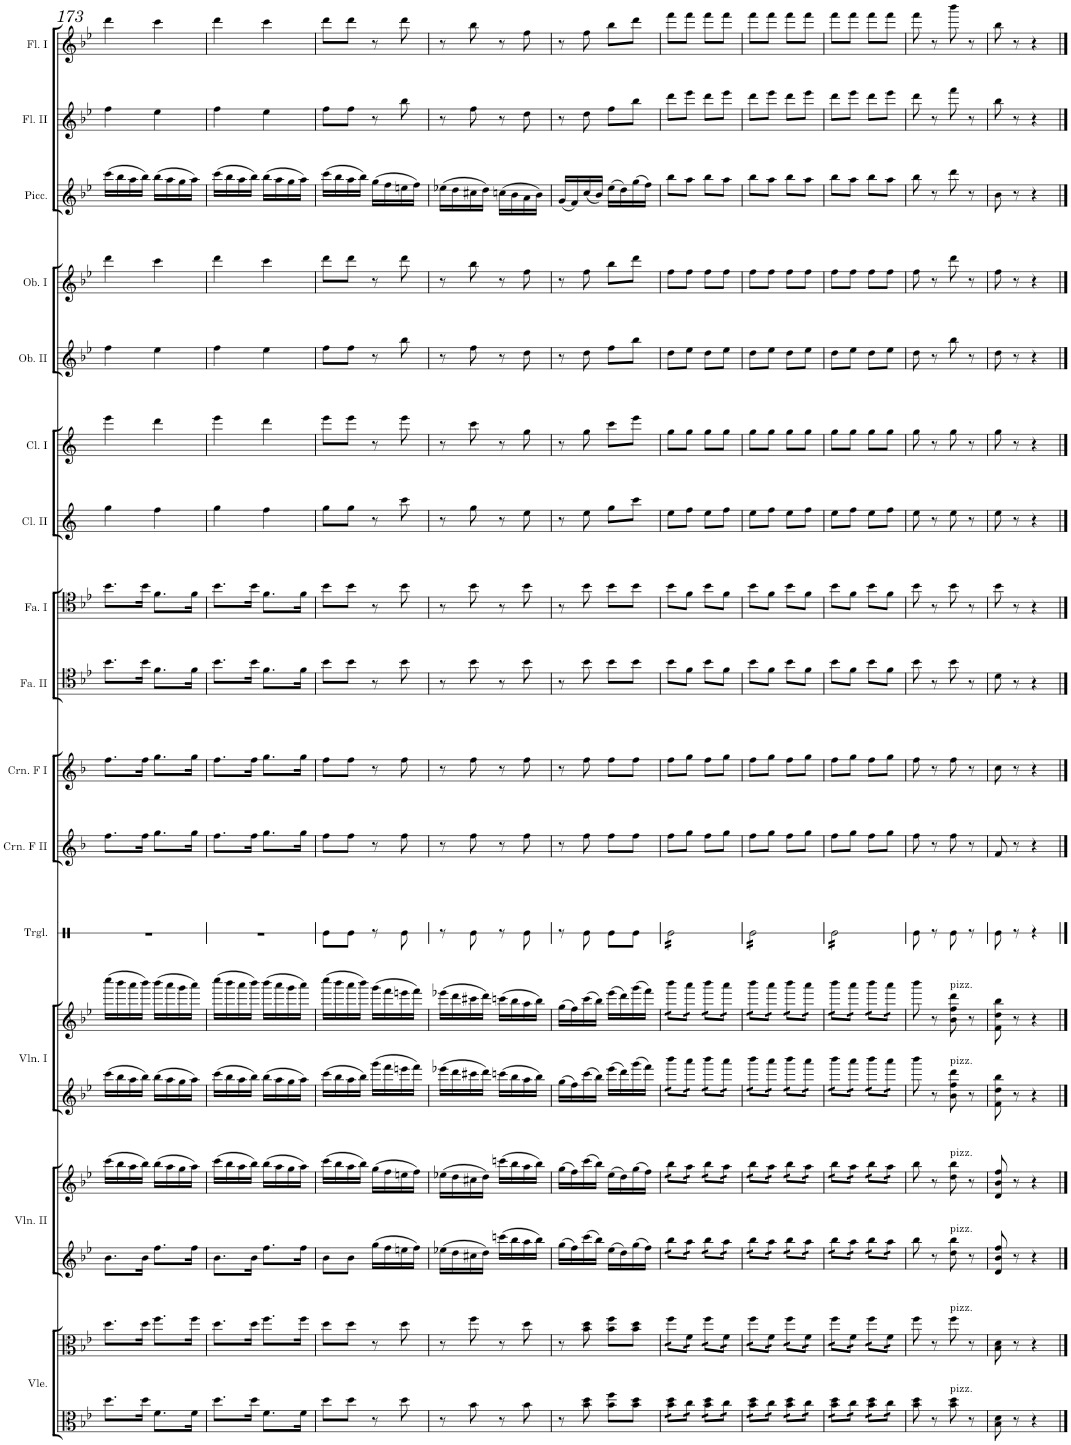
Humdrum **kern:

**kern	**kern	**kern	**kern	**kern	**kern	**kern	**kern	**kern	**kern	**kern	**kern	**kern	**kern	**kern	**kern	**kern
*part14	*part14	*part13	*part13	*part12	*part12	*part11	*part10	*part9	*part8	*part7	*part6	*part5	*part4	*part3	*part2	*part1
*staff17	*staff16	*staff15	*staff14	*staff13	*staff12	*staff11	*staff10	*staff9	*staff8	*staff7	*staff6	*staff5	*staff4	*staff3	*staff2	*staff1
*I"Viole.	*	*I"Violini II.	*	*I"Violini I.	*	*I"Corni in F II	*I"Corni in F I	*I"Fagotto II.	*I"Fagotto I.	*I"Clarinetto II in B.	*I"Clarinetto I in B.	*I"Oboe II.	*I"Oboe I.	*I"Piccolo.	*I"Flauto II.	*I"Flauto I.
*I'Vle.	*	*I'Vln. II	*	*I'Vln. I	*	*I'Crn. F II	*I'Crn. F I	*I'Fa. II	*I'Fa. I	*I'Cl. II	*I'Cl. I	*I'Ob. II	*I'Ob. I	*I'Picc.	*I'Fl. II	*I'Fl. I
!!LO:PB:g=z
*clefC3	*clefC3	*clefG2	*clefG2	*clefG2	*clefG2	*clefG2	*clefG2	*clefC4	*clefC4	*clefG2	*clefG2	*clefG2	*clefG2	*clefG2	*clefG2	*clefG2
*	*	*	*	*	*	*Trd4c7	*Trd4c7	*	*	*Trd1c2	*Trd1c2	*	*	*Trd-7c-12	*	*
*k[b-e-]	*k[b-e-]	*k[b-e-]	*k[b-e-]	*k[b-e-]	*k[b-e-]	*k[b-]	*k[b-]	*k[b-e-]	*k[b-e-]	*k[]	*k[]	*k[b-e-]	*k[b-e-]	*k[b-e-]	*k[b-e-]	*k[b-e-]
*M2/4	*M2/4	*M2/4	*M2/4	*M2/4	*M2/4	*M2/4	*M2/4	*M2/4	*M2/4	*M2/4	*M2/4	*M2/4	*M2/4	*M2/4	*M2/4	*M2/4
=173	=173	=173	=173	=173	=173	=173	=173	=173	=173	=173	=173	=173	=173	=173	=173	=173
8.dd\L	8.dd\L	8.b-\L	(16ccc\LL	16ccc\LL	(16cccc\LL	8.ff\L	8.ff\L	8.b-\L	8.b-\L	4gg\	4eee\	4ff\	4ddd\	(16ccc\LL	4ff\	4ddd\
.	.	.	16bb-\	16bb-\	16bbb-\	.	.	.	.	.	.	.	.	16bb-\	.	.
.	.	.	16aa\	16aa\	16aaa\	.	.	.	.	.	.	.	.	16aa\	.	.
16dd\Jk	16dd\Jk	16b-\Jk	16bb-\JJ)	16bb-\JJ	16bbb-\JJ)	16ff\Jk	16ff\Jk	16b-\Jk	16b-\Jk	.	.	.	.	16bb-\JJ)	.	.
8.f\L	8.ff\L	8.ff\L	(16bb-\LL	16bb-\LL	(16bbb-\LL	8.gg\L	8.gg\L	8.f\L	8.f\L	4ff\	4ddd\	4ee-\	4ccc\	(16bb-\LL	4ee-\	4ccc\
.	.	.	16aa\	16aa\	16aaa\	.	.	.	.	.	.	.	.	16aa\	.	.
.	.	.	16gg\	16gg\	16ggg\	.	.	.	.	.	.	.	.	16gg\	.	.
16f\Jk	16ff\Jk	16ff\Jk	16aa\JJ)	16aa\JJ	16aaa\JJ)	16gg\Jk	16gg\Jk	16f\Jk	16f\Jk	.	.	.	.	16aa\JJ)	.	.
=174	=174	=174	=174	=174	=174	=174	=174	=174	=174	=174	=174	=174	=174	=174	=174	=174
8.dd\L	8.dd\L	8.b-\L	(16ccc\LL	16ccc\LL	(16cccc\LL	8.ff\L	8.ff\L	8.b-\L	8.b-\L	4gg\	4eee\	4ff\	4ddd\	(16ccc\LL	4ff\	4ddd\
.	.	.	16bb-\	16bb-\	16bbb-\	.	.	.	.	.	.	.	.	16bb-\	.	.
.	.	.	16aa\	16aa\	16aaa\	.	.	.	.	.	.	.	.	16aa\	.	.
16dd\Jk	16dd\Jk	16b-\Jk	16bb-\JJ)	16bb-\JJ	16bbb-\JJ)	16ff\Jk	16ff\Jk	16b-\Jk	16b-\Jk	.	.	.	.	16bb-\JJ)	.	.
8.f\L	8.ff\L	8.ff\L	(16bb-\LL	16bb-\LL	(16bbb-\LL	8.gg\L	8.gg\L	8.f\L	8.f\L	4ff\	4ddd\	4ee-\	4ccc\	(16bb-\LL	4ee-\	4ccc\
.	.	.	16aa\	16aa\	16aaa\	.	.	.	.	.	.	.	.	16aa\	.	.
.	.	.	16gg\	16gg\	16ggg\	.	.	.	.	.	.	.	.	16gg\	.	.
16f\Jk	16ff\Jk	16ff\Jk	16aa\JJ)	16aa\JJ	16aaa\JJ)	16gg\Jk	16gg\Jk	16f\Jk	16f\Jk	.	.	.	.	16aa\JJ)	.	.
=175	=175	=175	=175	=175	=175	=175	=175	=175	=175	=175	=175	=175	=175	=175	=175	=175
8dd\L	8dd\L	8b-\L	(16ccc\LL	16ccc\LL	(16cccc\LL	8ff\L	8ff\L	8b-\L	8b-\L	8gg\L	8eee\L	8ff\L	8ddd\L	(16ccc\LL	8ff\L	8ddd\L
.	.	.	16bb-\	16bb-\	16bbb-\	.	.	.	.	.	.	.	.	16bb-\	.	.
8dd\J	8dd\J	8b-\J	16aa\	16aa\	16aaa\	8ff\J	8ff\J	8b-\J	8b-\J	8gg\J	8eee\J	8ff\J	8ddd\J	16aa\	8ff\J	8ddd\J
.	.	.	16bb-\JJ)	16bb-\JJ	16bbb-\JJ)	.	.	.	.	.	.	.	.	16bb-\JJ)	.	.
8r	8r	16gg\LL	(16gg\LL	16ggg\LL	(16ggg\LL	8r	8r	8r	8r	8r	8r	8r	8r	(16gg\LL	8r	8r
.	.	16ff\	16ff\	16fff\	16fff\	.	.	.	.	.	.	.	.	16ff\	.	.
8dd\	8dd\	16een\	16een\	16eeen\	16eeen\	8ff\	8ff\	8b-\	8b-\	8ccc\	8eee\	8bb-\	8ddd\	16een\	8bb-\	8ddd\
.	.	16ff\JJ	16ff\JJ)	16fff\JJ	16fff\JJ)	.	.	.	.	.	.	.	.	16ff\JJ)	.	.
=176	=176	=176	=176	=176	=176	=176	=176	=176	=176	=176	=176	=176	=176	=176	=176	=176
8r	8r	16ee-X\LL	(16ee-X\LL	16eee-X\LL	(16eee-X\LL	8r	8r	8r	8r	8r	8r	8r	8r	(16ee-X\LL	8r	8r
.	.	16dd\	16dd\	16ddd\	16ddd\	.	.	.	.	.	.	.	.	16dd\	.	.
8b-\	8ff\	16cc#X\	16cc#X\	16ccc#X\	16ccc#X\	8ff\	8ff\	8b-\	8b-\	8gg\	8ccc\	8ff\	8bb-\	16cc#X\	8ff\	8bb-\
.	.	16dd\JJ	16dd\JJ)	16ddd\JJ	16ddd\JJ)	.	.	.	.	.	.	.	.	16dd\JJ)	.	.
8r	8r	16cccn\LL	(16cccn\LL	16cccn\LL	(16cccn\LL	8r	8r	8r	8r	8r	8r	8r	8r	(16ccn\LL	8r	8r
.	.	16bb-\	16bb-\	16bb-\	16bb-\	.	.	.	.	.	.	.	.	16b-\	.	.
8b-\	8dd\	16aa\	16aa\	16aa\	16aa\	8ff\	8ff\	8b-\	8b-\	8ee\	8gg\	8dd\	8ff\	16a\	8dd\	8ff\
.	.	16bb-\JJ	16bb-\JJ)	16bb-\JJ	16bb-\JJ)	.	.	.	.	.	.	.	.	16b-\JJ)	.	.
=177	=177	=177	=177	=177	=177	=177	=177	=177	=177	=177	=177	=177	=177	=177	=177	=177
8r	8r	16gg\LL	(16gg\LL	16gg\LL	(16gg\LL	8r	8r	8r	8r	8r	8r	8r	8r	(16g/LL	8r	8r
.	.	16ff\	16ff\)	16ff\	16ff\)	.	.	.	.	.	.	.	.	16f/)	.	.
8b-\ 8dd\	8b-\ 8dd\	16ccc\	(16ccc\	16ccc\	(16ccc\	8ff\	8ff\	8b-\	8b-\	8ee\	8gg\	8dd\	8ff\	(16cc/	8dd\	8ff\
.	.	16bb-\JJ	16bb-\JJ)	16bb-\JJ	16bb-\JJ)	.	.	.	.	.	.	.	.	16b-/JJ)	.	.
8b-\ 8ff\L	8b-\ 8ff\L	16ee-\LL	(16ee-\LL	16eee-\LL	(16eee-\LL	8ff\L	8ff\L	8b-\L	8b-\L	8gg\L	8ccc\L	8ff\L	8bb-\L	(16ee-\LL	8ff\L	8bb-\L
.	.	16dd\	16dd\)	16ddd\	16ddd\)	.	.	.	.	.	.	.	.	16dd\)	.	.
8b-\ 8dd\J	8b-\ 8dd\J	16gg\	(16gg\	16ggg\	(16ggg\	8ff\J	8ff\J	8b-\J	8b-\J	8ccc\J	8eee\J	8bb-\J	8ddd\J	(16gg\	8bb-\J	8ddd\J
.	.	16ff\JJ	16ff\JJ)	16fff\JJ	16fff\JJ)	.	.	.	.	.	.	.	.	16ff\JJ)	.	.
=178	=178	=178	=178	=178	=178	=178	=178	=178	=178	=178	=178	=178	=178	=178	=178	=178
*tremolo	*	*	*	*	*	*	*	*	*	*	*	*	*	*	*	*
*	*tremolo	*	*	*	*	*	*	*	*	*	*	*	*	*	*	*
*	*	*tremolo	*	*	*	*	*	*	*	*	*	*	*	*	*	*
*	*	*	*tremolo	*	*	*	*	*	*	*	*	*	*	*	*	*
*	*	*	*	*tremolo	*	*	*	*	*	*	*	*	*	*	*	*
*	*	*	*	*	*tremolo	*	*	*	*	*	*	*	*	*	*	*
16b-\ 16dd\LL	16ff\LL	16bb-\LL	16bb-\LL	16bbb-\LL	16bbb-\LL	8ff\L	8ff\L	8b-\L	8b-\L	8ee\L	8gg\L	8dd\L	8ff\L	8bb-\L	8ddd\L	8fff\L
16b-\ 16dd\	16ff\	16bb-\	16bb-\	16bbb-\	16bbb-\	.	.	.	.	.	.	.	.	.	.	.
16cc\	16f\	16aa\	16aa\	16aaa\	16aaa\	8gg\J	8gg\J	8f\J	8f\J	8ff\J	8gg\J	8ee-\J	8ff\J	8aa\J	8eee-\J	8fff\J
16cc\JJ	16f\JJ	16aa\JJ	16aa\JJ	16aaa\JJ	16aaa\JJ	.	.	.	.	.	.	.	.	.	.	.
16b-\ 16dd\LL	16ff\LL	16bb-\LL	16bb-\LL	16bbb-\LL	16bbb-\LL	8ff\L	8ff\L	8b-\L	8b-\L	8ee\L	8gg\L	8dd\L	8ff\L	8bb-\L	8ddd\L	8fff\L
16b-\ 16dd\	16ff\	16bb-\	16bb-\	16bbb-\	16bbb-\	.	.	.	.	.	.	.	.	.	.	.
16cc\	16f\	16aa\	16aa\	16aaa\	16aaa\	8gg\J	8gg\J	8f\J	8f\J	8ff\J	8gg\J	8ee-\J	8ff\J	8aa\J	8eee-\J	8fff\J
16cc\JJ	16f\JJ	16aa\JJ	16aa\JJ	16aaa\JJ	16aaa\JJ	.	.	.	.	.	.	.	.	.	.	.
=179	=179	=179	=179	=179	=179	=179	=179	=179	=179	=179	=179	=179	=179	=179	=179	=179
16b-\ 16dd\LL	16ff\LL	16bb-\LL	16bb-\LL	16bbb-\LL	16bbb-\LL	8ff\L	8ff\L	8b-\L	8b-\L	8ee\L	8gg\L	8dd\L	8ff\L	8bb-\L	8ddd\L	8fff\L
16b-\ 16dd\	16ff\	16bb-\	16bb-\	16bbb-\	16bbb-\	.	.	.	.	.	.	.	.	.	.	.
16cc\	16f\	16aa\	16aa\	16aaa\	16aaa\	8gg\J	8gg\J	8f\J	8f\J	8ff\J	8gg\J	8ee-\J	8ff\J	8aa\J	8eee-\J	8fff\J
16cc\JJ	16f\JJ	16aa\JJ	16aa\JJ	16aaa\JJ	16aaa\JJ	.	.	.	.	.	.	.	.	.	.	.
16b-\ 16dd\LL	16ff\LL	16bb-\LL	16bb-\LL	16bbb-\LL	16bbb-\LL	8ff\L	8ff\L	8b-\L	8b-\L	8ee\L	8gg\L	8dd\L	8ff\L	8bb-\L	8ddd\L	8fff\L
16b-\ 16dd\	16ff\	16bb-\	16bb-\	16bbb-\	16bbb-\	.	.	.	.	.	.	.	.	.	.	.
16cc\	16f\	16aa\	16aa\	16aaa\	16aaa\	8gg\J	8gg\J	8f\J	8f\J	8ff\J	8gg\J	8ee-\J	8ff\J	8aa\J	8eee-\J	8fff\J
16cc\JJ	16f\JJ	16aa\JJ	16aa\JJ	16aaa\JJ	16aaa\JJ	.	.	.	.	.	.	.	.	.	.	.
=180	=180	=180	=180	=180	=180	=180	=180	=180	=180	=180	=180	=180	=180	=180	=180	=180
16b-\ 16dd\LL	16ff\LL	16bb-\LL	16bb-\LL	16bbb-\LL	16bbb-\LL	8ff\L	8ff\L	8b-\L	8b-\L	8ee\L	8gg\L	8dd\L	8ff\L	8bb-\L	8ddd\L	8fff\L
16b-\ 16dd\	16ff\	16bb-\	16bb-\	16bbb-\	16bbb-\	.	.	.	.	.	.	.	.	.	.	.
16cc\	16f\	16aa\	16aa\	16aaa\	16aaa\	8gg\J	8gg\J	8f\J	8f\J	8ff\J	8gg\J	8ee-\J	8ff\J	8aa\J	8eee-\J	8fff\J
16cc\JJ	16f\JJ	16aa\JJ	16aa\JJ	16aaa\JJ	16aaa\JJ	.	.	.	.	.	.	.	.	.	.	.
16b-\ 16dd\LL	16ff\LL	16bb-\LL	16bb-\LL	16bbb-\LL	16bbb-\LL	8ff\L	8ff\L	8b-\L	8b-\L	8ee\L	8gg\L	8dd\L	8ff\L	8bb-\L	8ddd\L	8fff\L
16b-\ 16dd\	16ff\	16bb-\	16bb-\	16bbb-\	16bbb-\	.	.	.	.	.	.	.	.	.	.	.
16cc\	16f\	16aa\	16aa\	16aaa\	16aaa\	8gg\J	8gg\J	8f\J	8f\J	8ff\J	8gg\J	8ee-\J	8ff\J	8aa\J	8eee-\J	8fff\J
16cc\JJ	16f\JJ	16aa\JJ	16aa\JJ	16aaa\JJ	16aaa\JJ	.	.	.	.	.	.	.	.	.	.	.
*	*	*	*	*	*Xtremolo	*	*	*	*	*	*	*	*	*	*	*
*	*	*	*	*Xtremolo	*	*	*	*	*	*	*	*	*	*	*	*
*	*	*	*Xtremolo	*	*	*	*	*	*	*	*	*	*	*	*	*
*	*	*Xtremolo	*	*	*	*	*	*	*	*	*	*	*	*	*	*
*	*Xtremolo	*	*	*	*	*	*	*	*	*	*	*	*	*	*	*
*Xtremolo	*	*	*	*	*	*	*	*	*	*	*	*	*	*	*	*
=181	=181	=181	=181	=181	=181	=181	=181	=181	=181	=181	=181	=181	=181	=181	=181	=181
8b-\ 8dd\	8ff\	8bb-\	8bb-\	8bbb-\	8bbb-\	8ff\	8ff\	8b-\	8b-\	8ee\	8gg\	8dd\	8ff\	8bb-\	8ddd\	8fff\
8r	8r	8r	8r	8r	8r	8r	8r	8r	8r	8r	8r	8r	8r	8r	8r	8r
!	!	!	!	!	!LO:TX:a:t=pizz.	!	!	!	!	!	!	!	!	!	!	!
!	!	!	!	!LO:TX:a:t=pizz.	!	!	!	!	!	!	!	!	!	!	!	!
!	!	!	!LO:TX:a:t=pizz.	!	!	!	!	!	!	!	!	!	!	!	!	!
!	!	!LO:TX:a:t=pizz.	!	!	!	!	!	!	!	!	!	!	!	!	!	!
!	!LO:TX:a:t=pizz.	!	!	!	!	!	!	!	!	!	!	!	!	!	!	!
!LO:TX:a:t=pizz.	!	!	!	!	!	!	!	!	!	!	!	!	!	!	!	!
8b-\ 8dd\	8ff\	8dd\ 8bb-\	8dd\ 8bb-\	8b-\ 8ff\ 8ddd\	8b-\ 8ff\ 8ddd\	8ff\	8ff\	8b-\	8b-\	8ee\	8gg\	8bb-\	8ddd\	8ddd\	8fff\	8bbb-\
8r	8r	8r	8r	8r	8r	8r	8r	8r	8r	8r	8r	8r	8r	8r	8r	8r
=182	=182	=182	=182	=182	=182	=182	=182	=182	=182	=182	=182	=182	=182	=182	=182	=182
8B-\ 8d\	8B-\ 8d\	8d/ 8b-/ 8ff/	8d/ 8b-/ 8ff/	8f\ 8dd\ 8bb-\	8f\ 8dd\ 8bb-\	8f/	8cc\	8d\	8b-\	8ee\	8gg\	8dd\	8ff\	8b-\	8bb-\	8bb-\
8r	8r	8r	8r	8r	8r	8r	8r	8r	8r	8r	8r	8r	8r	8r	8r	8r
4r	4r	4r	4r	4r	4r	4r	4r	4r	4r	4r	4r	4r	4r	4r	4r	4r
==	==	==	==	==	==	==	==	==	==	==	==	==	==	==	==	==
*-	*-	*-	*-	*-	*-	*-	*-	*-	*-	*-	*-	*-	*-	*-	*-	*-
